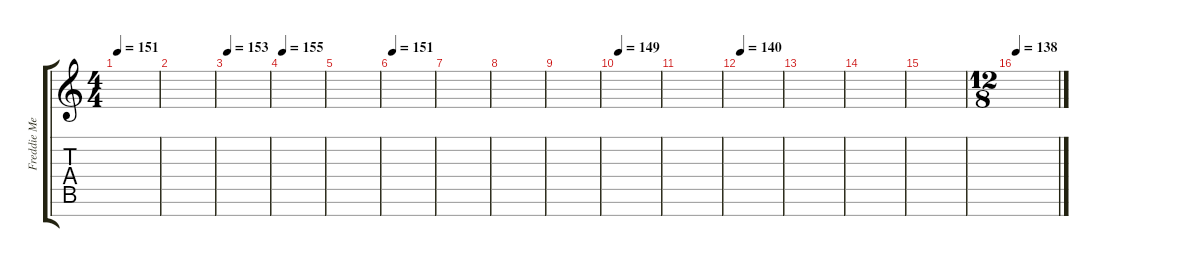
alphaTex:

\track ("Freddie Mercury - Bechstein Co" "Freddie Me") {instrument overdrivenguitar}
\staff {score tabs}
\tuning (E4 B3 G3 D3 A2 E2 B1) {hide}
\ts (4 4)
\tempo 151
\clef g2
\ks c
|
|
\tempo 153
|
\tempo 155
|
|
\tempo 151
|
|
|
|
\tempo 149
|
|
\tempo 140
|
|
|
|
\ts (12 8)
\tempo 138
